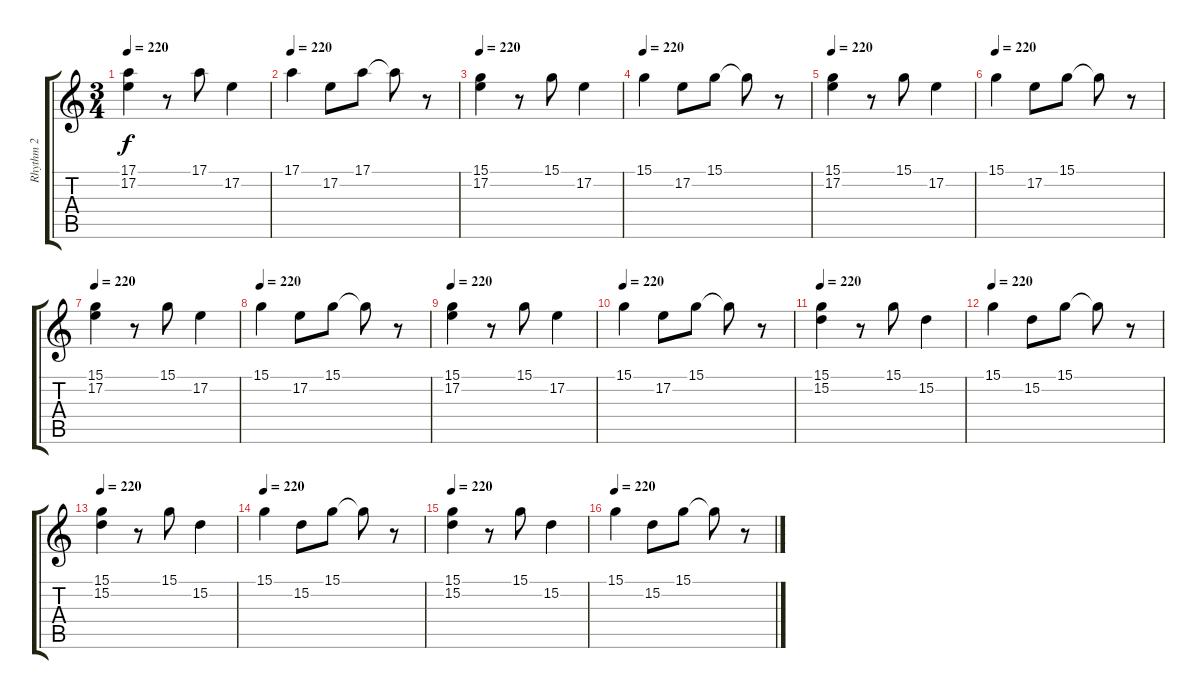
\track ("Rhythm 2" "Rhythm 2") {instrument harpsichord}
\staff {score tabs}
\tuning (E4 B3 G3 D3 A2 E2) {hide}
\ts (3 4)
\tempo 220
\clef g2
\ks c
(17.1 17.2).4{dy f} r.8 17.1.8 17.2.4 |
\tempo 220
17.1.4 17.2.8 17.1.8 17.1{t}.8 r.8 |
\tempo 220
(15.1 17.2).4 r.8 15.1.8 17.2.4 |
\tempo 220
15.1.4 17.2.8 15.1.8 15.1{t}.8 r.8 |
\tempo 220
(15.1 17.2).4 r.8 15.1.8 17.2.4 |
\tempo 220
15.1.4 17.2.8 15.1.8 15.1{t}.8 r.8 |
\tempo 220
(15.1 17.2).4 r.8 15.1.8 17.2.4 |
\tempo 220
15.1.4 17.2.8 15.1.8 15.1{t}.8 r.8 |
\tempo 220
(15.1 17.2).4 r.8 15.1.8 17.2.4 |
\tempo 220
15.1.4 17.2.8 15.1.8 15.1{t}.8 r.8 |
\tempo 220
(15.1 15.2).4 r.8 15.1.8 15.2.4 |
\tempo 220
15.1.4 15.2.8 15.1.8 15.1{t}.8 r.8 |
\tempo 220
(15.1 15.2).4 r.8 15.1.8 15.2.4 |
\tempo 220
15.1.4 15.2.8 15.1.8 15.1{t}.8 r.8 |
\tempo 220
(15.1 15.2).4 r.8 15.1.8 15.2.4 |
\tempo 220
15.1.4 15.2.8 15.1.8 15.1{t}.8 r.8
